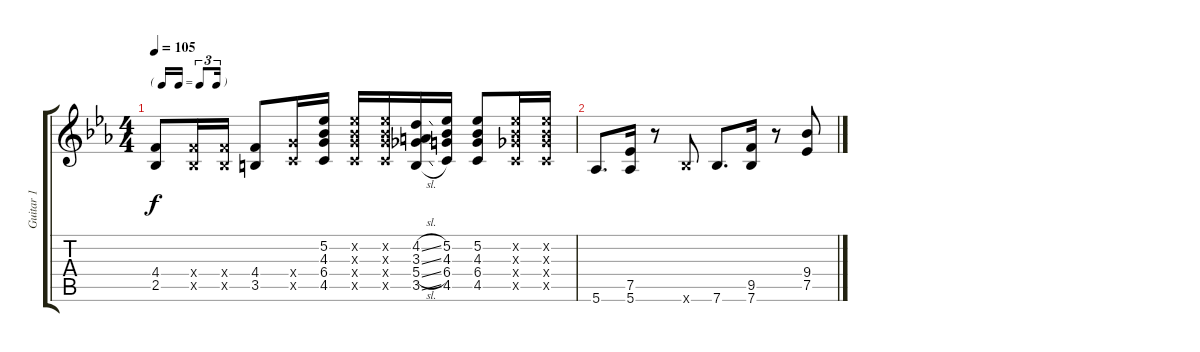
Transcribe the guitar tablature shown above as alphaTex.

\track ("Guitar 1" "Guitar 1") {instrument electricguitarjazz}
\staff {score tabs}
\tuning (Eb4 Bb3 Gb3 Db3 Ab2 Eb2) {hide}
\ts (4 4)
\tf triplet16th
\tempo 105
\clef g2
\ks eb
(4.4 2.5).8{dy f} (4.4{x} 2.5{x}).16 (4.4{x} 2.5{x}).16 (4.4 3.5).8 (6.4{x} 4.5{x}).16 (5.2 4.3 6.4 4.5).16 (5.2{x} 4.3{x} 6.4{x} 4.5{x}).16 (5.2{x} 4.3{x} 6.4{x} 4.5{x}).16 (4.2{sl} 3.3{sl} 5.4{sl} 3.5{sl}).16 (5.2 4.3 6.4 4.5).16 (5.2 4.3 6.4 4.5).8 (5.2{x} 4.3{x} 5.4{x} 4.5{x}).16 (5.2{x} 4.3{x} 5.4{x} 4.5{x}).16 |
5.6.8{d} (7.5 5.6).16 r.8 7.6{x}.8 7.6.8{d} (9.5 7.6).16 r.8 (9.4 7.5).8
